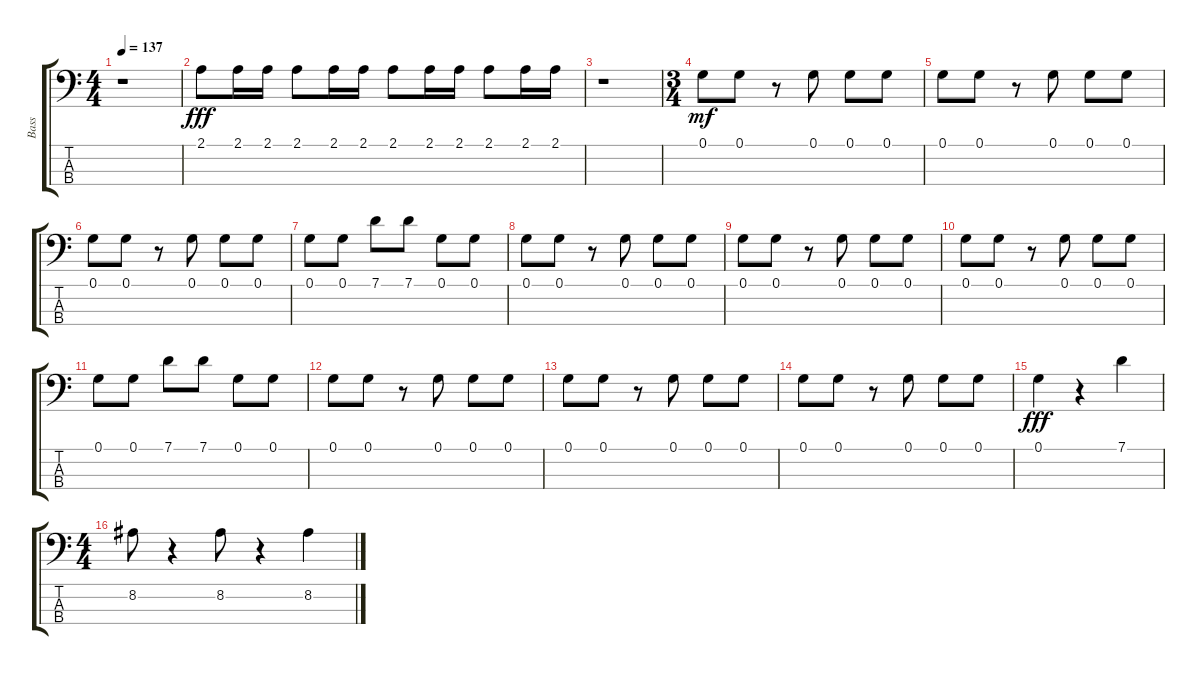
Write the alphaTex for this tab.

\track ("Bass" "Bass") {instrument acousticbass}
\staff {score tabs}
\tuning (G2 D2 A1 E1) {hide}
\ts (4 4)
\tempo 137
\clef f4
\ks c
r.1{dy fff} |
2.1.8 2.1.16 2.1.16 2.1.8 2.1.16 2.1.16 2.1.8 2.1.16 2.1.16 2.1.8 2.1.16 2.1.16 |
r.1 |
\ts (3 4)
0.1.8{dy mf} 0.1.8 r.8 0.1.8 0.1.8 0.1.8 |
0.1.8 0.1.8 r.8 0.1.8 0.1.8 0.1.8 |
0.1.8 0.1.8 r.8 0.1.8 0.1.8 0.1.8 |
0.1.8 0.1.8 7.1.8 7.1.8 0.1.8 0.1.8 |
0.1.8 0.1.8 r.8 0.1.8 0.1.8 0.1.8 |
0.1.8 0.1.8 r.8 0.1.8 0.1.8 0.1.8 |
0.1.8 0.1.8 r.8 0.1.8 0.1.8 0.1.8 |
0.1.8 0.1.8 7.1.8 7.1.8 0.1.8 0.1.8 |
0.1.8 0.1.8 r.8 0.1.8 0.1.8 0.1.8 |
0.1.8 0.1.8 r.8 0.1.8 0.1.8 0.1.8 |
0.1.8 0.1.8 r.8 0.1.8 0.1.8 0.1.8 |
0.1.4{dy fff} r.4 7.1.4 |
\ts (4 4)
8.2.8 r.4 8.2.8 r.4 8.2.4
